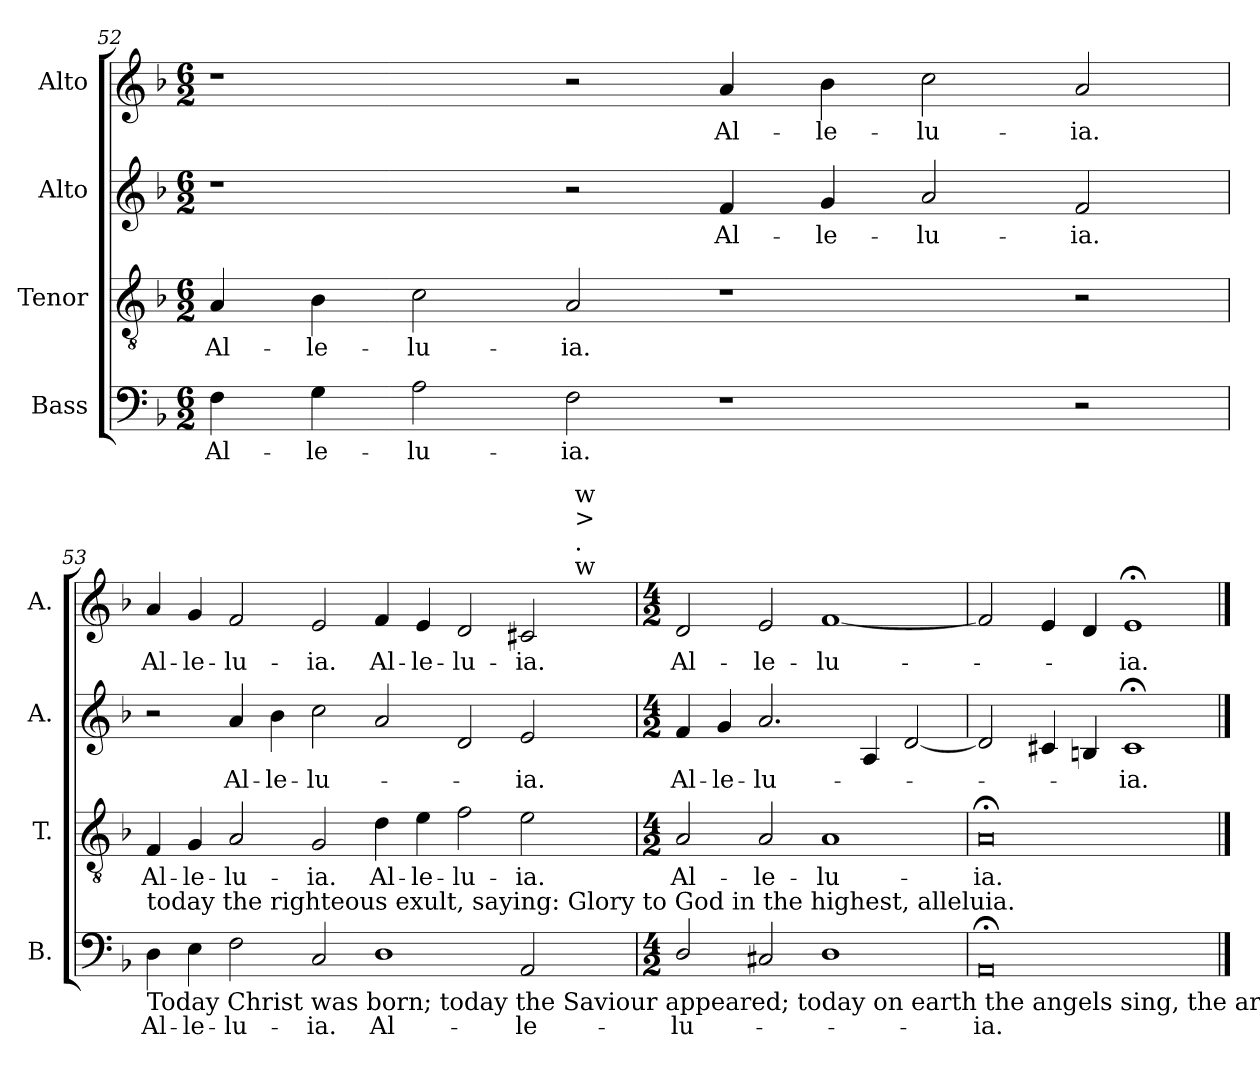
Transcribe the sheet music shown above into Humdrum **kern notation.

**kern	**text	**kern	**text	**kern	**text	**kern	**text
*part4	*part4	*part3	*part3	*part2	*part2	*part1	*part1
*staff4	*staff4	*staff3	*staff3	*staff2	*staff2	*staff1	*staff1
*I"Bass	*	*I"Tenor	*	*I"Alto	*	*I"Alto	*
*I'B.	*	*I'T.	*	*I'A.	*	*I'A.	*
*clefF4	*	*clefGv2	*	*clefG2	*	*clefG2	*
*	*	*ITrd7c12	*	*	*	*	*
*k[b-]	*	*k[b-]	*	*k[b-]	*	*k[b-]	*
*F:	*	*F:	*	*F:	*	*F:	*
*M6/2	*	*M6/2	*	*M6/2	*	*M6/2	*
=52	=52	=52	=52	=52	=52	=52	=52
!	!LO:LY:b:color=#000000	!	!	!	!	!	!
!	!	!	!LO:LY:b:color=#000000	!	!	!	!
4Fi\	Al-	4AAi/	Al-	1r	.	1r	.
!	!LO:LY:b:color=#000000	!	!	!	!	!	!
!	!	!	!LO:LY:b:color=#000000	!	!	!	!
4Gi\	-le-	4BB-i\	-le-	.	.	.	.
!	!LO:LY:b:color=#000000	!	!	!	!	!	!
!	!	!	!LO:LY:b:color=#000000	!	!	!	!
2Ai\	-lu-	2Ci\	-lu-	.	.	.	.
!	!LO:LY:b:color=#000000	!	!	!	!	!	!
!	!	!	!LO:LY:b:color=#000000	!	!	!	!
2Fi\	-ia.	2AAi/	-ia.	2r	.	2r	.
!	!	!	!	!	!LO:LY:b:color=#000000	!	!
!	!	!	!	!	!	!	!LO:LY:b:color=#000000
1r	.	1r	.	4fi/	Al-	4ai/	Al-
!	!	!	!	!	!LO:LY:b:color=#000000	!	!
!	!	!	!	!	!	!	!LO:LY:b:color=#000000
.	.	.	.	4gi/	-le-	4b-i\	-le-
!	!	!	!	!	!LO:LY:b:color=#000000	!	!
!	!	!	!	!	!	!	!LO:LY:b:color=#000000
.	.	.	.	2ai/	-lu-	2cci\	-lu-
!	!	!	!	!	!LO:LY:b:color=#000000	!	!
!	!	!	!	!	!	!	!LO:LY:b:color=#000000
2r	.	2r	.	2fi/	-ia.	2ai/	-ia.
!!LO:LB:g=z
=53	=53	=53	=53	=53	=53	=53	=53
!	!LO:LY:b:color=#000000	!	!	!	!	!	!
!	!	!	!LO:LY:b:color=#000000	!	!	!	!
!LO:TX:b:t=Today Christ was born; today the Saviour appeared; today on earth the angels sing, the archangels rejoice;	!	!	!	!	!	!	!
!LO:TX:t=today the righteous exult, saying&colon; Glory to God in the highest, alleluia.	!	!	!	!	!	!	!
!	!	!	!	!	!	!	!LO:LY:b:color=#000000
*	*	*	*	*	*	*^	*
4Di\	Al-	4FFi/	Al-	2r	.	4ai/	1ryy	Al-
!	!LO:LY:b:color=#000000	!	!	!	!	!	!	!
!	!	!	!LO:LY:b:color=#000000	!	!	!	!	!
!	!	!	!	!	!	!	!	!LO:LY:b:color=#000000
4Ei\	-le-	4GGi/	-le-	.	.	4gi/	.	-le-
!	!LO:LY:b:color=#000000	!	!	!	!	!	!	!
!	!	!	!LO:LY:b:color=#000000	!	!	!	!	!
!	!	!	!	!	!LO:LY:b:color=#000000	!	!	!
!	!	!	!	!	!	!	!	!LO:LY:b:color=#000000
2Fi\	-lu-	2AAi/	-lu-	4ai/	Al-	2fi/	.	-lu-
!	!	!	!	!	!LO:LY:b:color=#000000	!	!	!
.	.	.	.	4b-i\	-le-	.	.	.
!	!LO:LY:b:color=#000000	!	!	!	!	!	!	!
!	!	!	!LO:LY:b:color=#000000	!	!	!	!	!
!	!	!	!	!	!LO:LY:b:color=#000000	!	!	!
!	!	!	!	!	!	!	!	!LO:LY:b:color=#000000
2Ci/	-ia.	2GGi/	-ia.	2cci\	-lu-	2ei/	1ryy	-ia.
!	!LO:LY:b:color=#000000	!	!	!	!	!	!	!
!	!	!	!LO:LY:b:color=#000000	!	!	!	!	!
!	!	!	!	!	!	!	!	!LO:LY:b:color=#000000
1Di	Al-	4Di\	Al-	2ai/	.	4fi/	.	Al-
!	!	!	!LO:LY:b:color=#000000	!	!	!	!	!
!	!	!	!	!	!	!	!	!LO:LY:b:color=#000000
.	.	4Ei\	-le-	.	.	4ei/	.	-le-
!	!	!	!LO:LY:b:color=#000000	!	!	!	!	!
!	!	!	!	!	!	!	!	!LO:LY:b:color=#000000
.	.	2Fi\	-lu-	2di/	.	2di/	2ryy	-lu-
!	!LO:LY:b:color=#000000	!	!	!	!	!	!	!
!	!	!	!LO:LY:b:color=#000000	!	!	!	!	!
!	!	!	!	!	!LO:LY:b:color=#000000	!	!	!
!	!	!	!	!	!	!	!	!LO:LY:b:color=#000000
2AAi/	-le-	2Ei\	-ia.	2ei/	-ia.	2c#Xi/	4ryy	-ia.
.	.	.	.	.	.	.	64ryy	.
.	.	.	.	.	.	.	256..ryy	.
!	!	!	!	!	!	!	!LO:TX:a:t=w	!
!	!	!	!	!	!	!	!LO:TX:t=.	!
!	!	!	!	!	!	!	!LO:TX:t=>	!
!	!	!	!	!	!	!	!LO:TX:t=w	!
.	.	.	.	.	.	.	8ryy	.
.	.	.	.	.	.	.	16ryy	.
.	.	.	.	.	.	.	32ryy	.
.	.	.	.	.	.	.	128ryy	.
.	.	.	.	.	.	.	1024ryy	.
*	*	*	*	*	*	*v	*v	*
=54	=54	=54	=54	=54	=54	=54	=54
*M4/2	*	*M4/2	*	*M4/2	*	*M4/2	*
*	*	*	*	*	*	*^	*
!	!LO:LY:b:color=#000000	!	!	!	!	!	!	!
*	*	*	*	*	*	*v	*v	*
*	*	*	*	*	*	*^	*
!	!	!	!LO:LY:b:color=#000000	!	!	!	!	!
*	*	*	*	*	*	*v	*v	*
*	*	*	*	*	*	*^	*
!	!	!	!	!	!LO:LY:b:color=#000000	!	!	!
*	*	*	*	*	*	*v	*v	*
*	*	*	*	*	*	*^	*
!	!	!	!	!	!	!	!	!LO:LY:b:color=#000000
*	*	*	*	*	*	*v	*v	*
2Di/	-lu-	2AAi/	Al-	4fi/	Al-	2di/	Al-
!	!	!	!	!	!LO:LY:b:color=#000000	!	!
.	.	.	.	4gi/	-le-	.	.
!	!	!	!LO:LY:b:color=#000000	!	!	!	!
!	!	!	!	!	!LO:LY:b:color=#000000	!	!
!	!	!	!	!	!	!	!LO:LY:b:color=#000000
2C#Xi/	.	2AAi/	-le-	2.ai/	-lu-	2ei/	-le-
!	!	!	!LO:LY:b:color=#000000	!	!	!	!
!	!	!	!	!	!	!	!LO:LY:b:color=#000000
1Di	.	1AAi	-lu-	.	.	[1fi	-lu-
.	.	.	.	4Ai/	.	.	.
.	.	.	.	[2di/	.	.	.
=55	=55	=55	=55	=55	=55	=55	=55
!	!LO:LY:b:color=#000000	!	!	!	!	!	!
!	!	!	!LO:LY:b:color=#000000	!	!	!	!
0AA;i	-ia.	0AA;i	-ia.	2di/]	.	2fi/]	.
.	.	.	.	4c#Xi/	.	4ei/	.
.	.	.	.	4Bni/	.	4di/	.
!	!	!	!	!	!LO:LY:b:color=#000000	!	!
!	!	!	!	!	!	!	!LO:LY:b:color=#000000
.	.	.	.	1c#;i	-ia.	1e;i	-ia.
==	==	==	==	==	==	==	==
*-	*-	*-	*-	*-	*-	*-	*-
